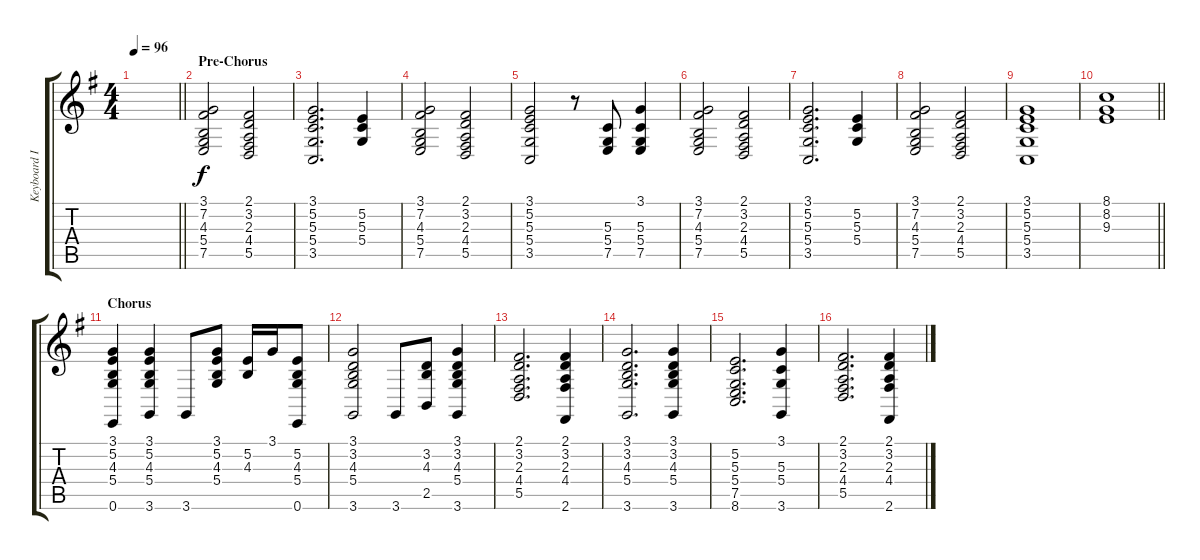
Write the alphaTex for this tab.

\track ("Keyboard II" "Keyboard I") {instrument electricgrandpiano}
\staff {score tabs}
\tuning (E4 B3 G3 D3 A2 E2) {hide}
\ts (4 4)
\tempo 96
\clef g2
\barLineRight lightlight
\ks g
|
\section ("" "Pre-Chorus")
(3.1 7.2 4.3 5.4 7.5).2 (2.1 3.2 2.3 4.4 5.5).2 |
(3.1 5.2 5.3 5.4 3.5).2{d} (5.2 5.3 5.4).4 |
(3.1 7.2 4.3 5.4 7.5).2 (2.1 3.2 2.3 4.4 5.5).2 |
(3.1 5.2 5.3 5.4 3.5).2 r.8 (5.3 5.4 7.5).8 (3.1 5.3 5.4 7.5).4 |
(3.1 7.2 4.3 5.4 7.5).2 (2.1 3.2 2.3 4.4 5.5).2 |
(3.1 5.2 5.3 5.4 3.5).2{d} (5.2 5.3 5.4).4 |
(3.1 7.2 4.3 5.4 7.5).2 (2.1 3.2 2.3 4.4 5.5).2 |
(3.1 5.2 5.3 5.4 3.5).1 |
\barLineRight lightlight
(8.1 8.2 9.3).1 |
\section ("" "Chorus")
(3.1 5.2 4.3 5.4 0.6).4 (3.1 5.2 4.3 5.4 3.6).4 3.6.8 (3.1 5.2 4.3 5.4).8 (5.2 4.3).16 3.1.16 (5.2 4.3 5.4 0.6).8 |
(3.1 3.2 4.3 5.4 3.6).2 3.6.8 (3.2 4.3 2.5).8 (3.1 3.2 4.3 5.4 3.6).4 |
(2.1 3.2 2.3 4.4 5.5).2{d} (2.1 3.2 2.3 4.4 2.6).4 |
(3.1 3.2 4.3 5.4 3.6).2{d} (3.1 3.2 4.3 5.4 3.6).4 |
(5.2 5.3 5.4 7.5 8.6).2{d} (3.1 5.3 5.4 3.6).4 |
(2.1 3.2 2.3 4.4 5.5).2{d} (2.1 3.2 2.3 4.4 2.6).4
